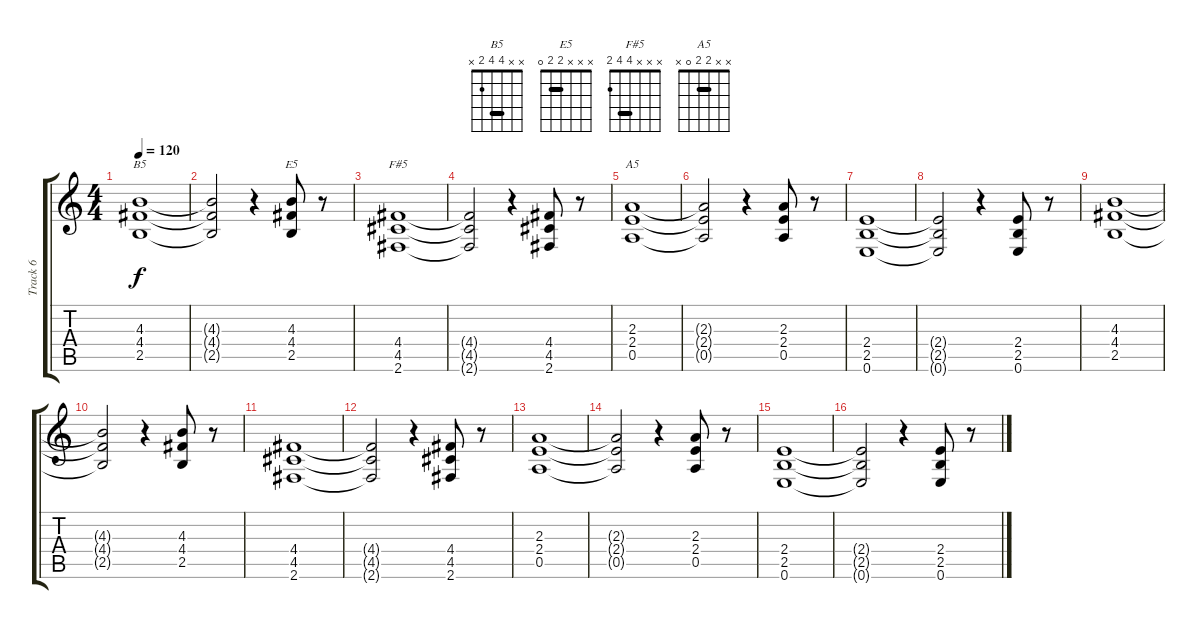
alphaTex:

\track ("Track 6" "Track 6") {instrument distortionguitar}
\staff {score tabs}
\tuning (E4 B3 G3 D3 A2 E2) {hide}
\chord ("B5" x x 4 4 2 x) {barre 4}
\chord ("E5" x x x 2 2 0) {barre 2}
\chord ("F#5" x x x 4 4 2) {barre 4}
\chord ("A5" x x 2 2 0 x) {barre 2}
\ts (4 4)
\tempo 120
\clef g2
\ks c
(4.3 4.4 2.5).1{ch "B5" dy f} |
(4.3{t} 4.4{t} 2.5{t}).2 r.4 (4.3 4.4 2.5).8{ch "E5"} r.8 |
(4.4 4.5 2.6).1{ch "F#5"} |
(4.4{t} 4.5{t} 2.6{t}).2 r.4 (4.4 4.5 2.6).8 r.8 |
(2.3 2.4 0.5).1{ch "A5"} |
(2.3{t} 2.4{t} 0.5{t}).2 r.4 (2.3 2.4 0.5).8 r.8 |
(2.4 2.5 0.6).1 |
(2.4{t} 2.5{t} 0.6{t}).2 r.4 (2.4 2.5 0.6).8 r.8 |
(4.3 4.4 2.5).1 |
(4.3{t} 4.4{t} 2.5{t}).2 r.4 (4.3 4.4 2.5).8 r.8 |
(4.4 4.5 2.6).1 |
(4.4{t} 4.5{t} 2.6{t}).2 r.4 (4.4 4.5 2.6).8 r.8 |
(2.3 2.4 0.5).1 |
(2.3{t} 2.4{t} 0.5{t}).2 r.4 (2.3 2.4 0.5).8 r.8 |
(2.4 2.5 0.6).1 |
(2.4{t} 2.5{t} 0.6{t}).2 r.4 (2.4 2.5 0.6).8 r.8
